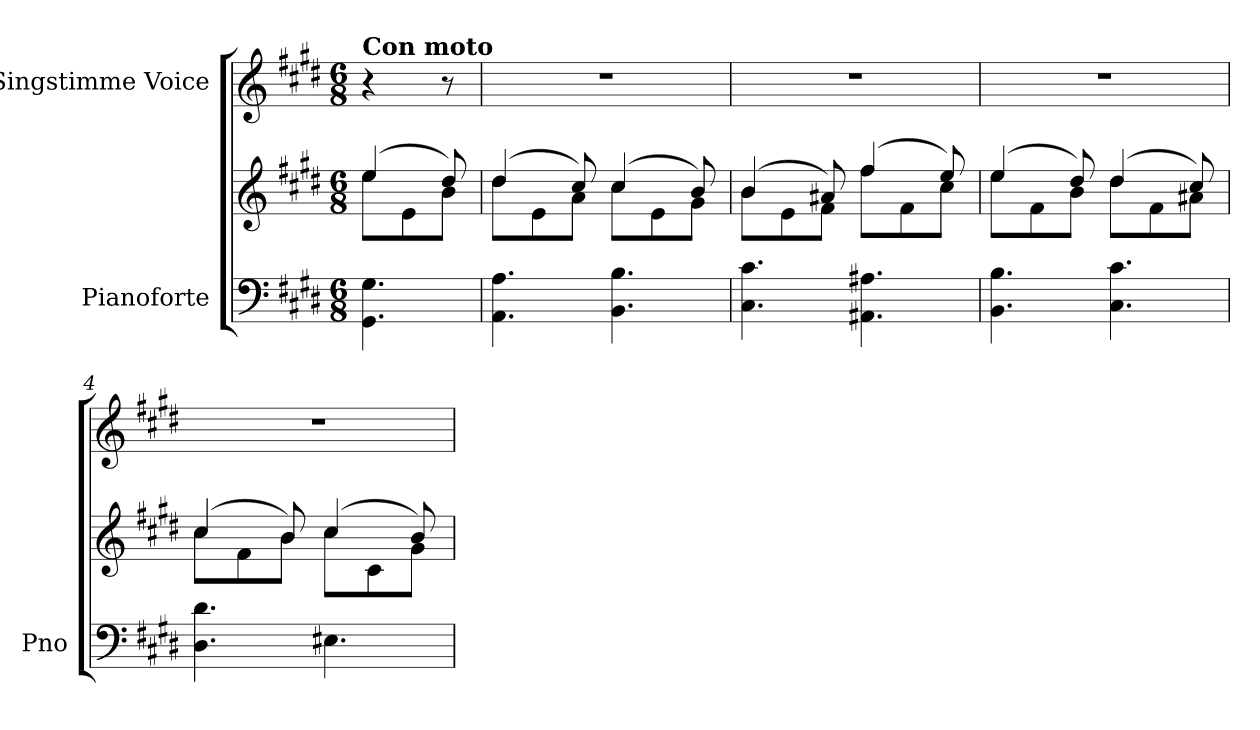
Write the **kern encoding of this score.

**kern	**kern	**dynam	**kern
*part2	*part2	*part2	*part1
*staff3	*staff2	*staff2/3	*staff1
*I"Pianoforte	*	*	*I"Singstimme Voice
*I'Pno	*	*	*
*clefF4	*clefG2	*	*clefG2
*k[f#c#g#d#]	*k[f#c#g#d#]	*	*k[f#c#g#d#]
*M6/8	*M6/8	*	*M6/8
=	=	=	=
*	*^	*	*
!	!	!	!	!LO:TX:a:B:t=Con moto
!	!	!	!LO:DY:a=2	!
!	!	!	!LO:DY:n=1:a=2	!
4.GG#\ 4.G#\	(4ee/	8ee\L	mf other-dynamics	4r
.	.	8e\	.	.
.	8dd#/)	8b\J	.	8r
=1	=1	=1	=1	=1
4.AA\ 4.A\	(4dd#/	8dd#\L	.	2.r
.	.	8e\	.	.
.	8cc#/)	8a\J	.	.
4.BB\ 4.B\	(4cc#/	8cc#\L	.	.
.	.	8e\	.	.
.	8b/)	8g#\J	.	.
=2	=2	=2	=2	=2
4.C#\ 4.c#\	(4b/	8b\L	.	2.r
.	.	8e\	.	.
.	8a#X/)	8f#\J	.	.
4.AA#X\ 4.A#X\	(4ff#/	8ff#\L	.	.
.	.	8f#\	.	.
.	8ee/)	8cc#\J	.	.
=3	=3	=3	=3	=3
4.BB\ 4.B\	(4ee/	8ee\L	.	2.r
.	.	8f#\	.	.
.	8dd#/)	8b\J	.	.
4.C#\ 4.c#\	(4dd#/	8dd#\L	.	.
.	.	8f#\	.	.
.	8cc#/)	8a#X\J	.	.
=4	=4	=4	=4	=4
4.D#\ 4.d#\	(4cc#/	8cc#\L	.	2.r
.	.	8f#\	.	.
.	8b/)	8b\J	.	.
4.E#X\	(4cc#/	8cc#\L	.	.
.	.	8c#\	.	.
.	8b/)	8g#\J	.	.
*	*v	*v	*	*
=	=	=	=
*-	*-	*-	*-
